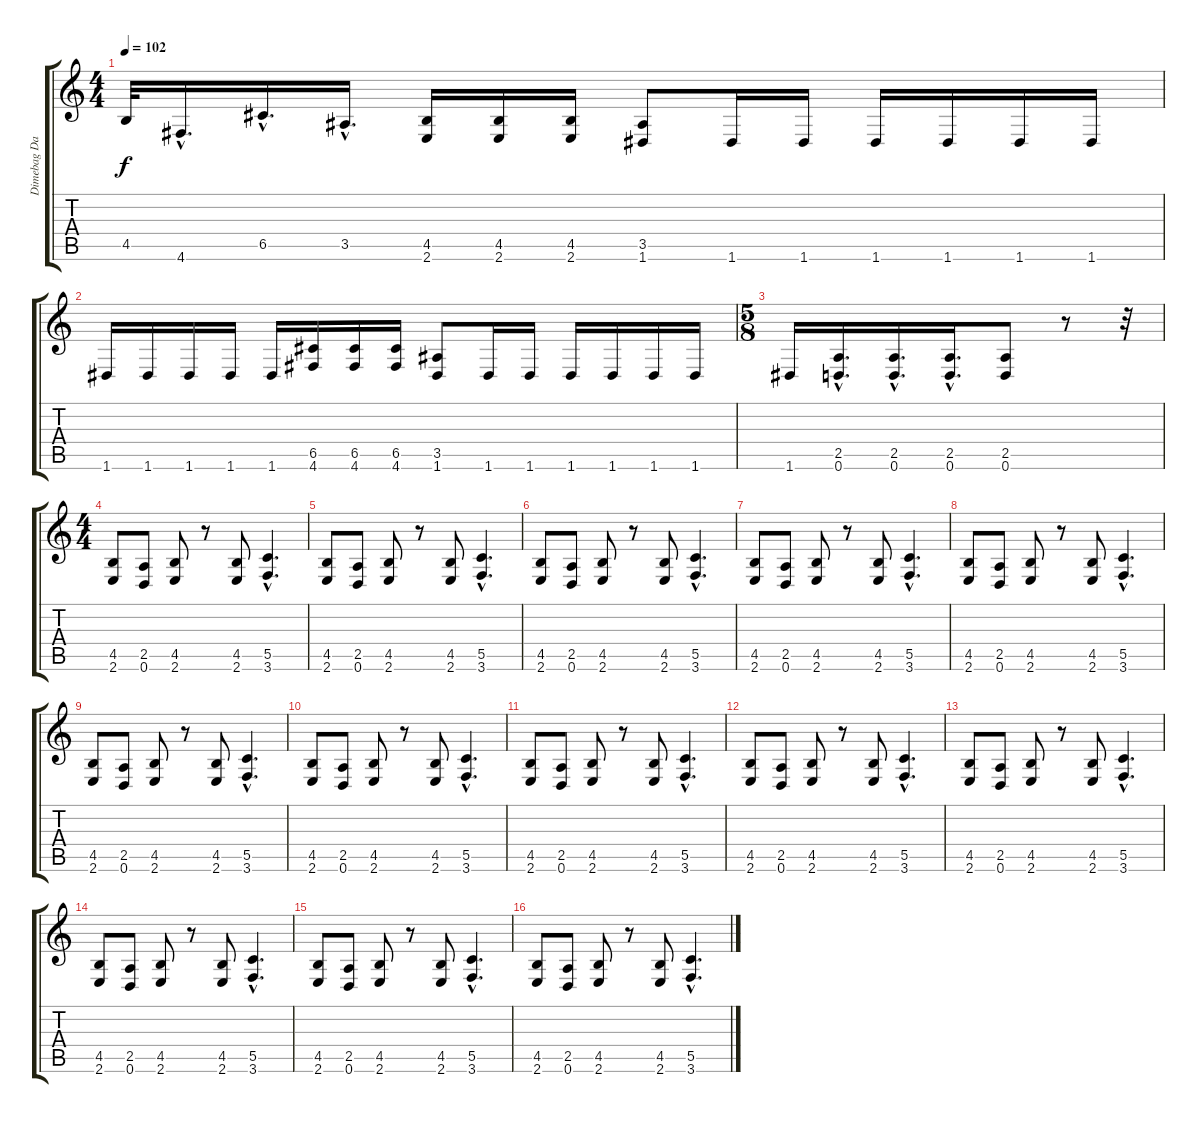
\track ("Dimebag Darrell" "Dimebag Da") {instrument distortionguitar}
\staff {score tabs}
\tuning (D4 A3 F3 C3 G2 D2) {hide}
\ts (4 4)
\tempo 102
\clef g2
\ks c
4.5{t}.32{dy f} 4.6{hac}.16{d} 6.5{hac}.16{d} 3.5{hac}.16{d} (4.5 2.6).16 (4.5 2.6).16 (4.5 2.6).16 (3.5 1.6).8 1.6.16 1.6.16 1.6.16 1.6.16 1.6.16 1.6.16 |
1.6.16 1.6.16 1.6.16 1.6.16 1.6.16 (6.5 4.6).16 (6.5 4.6).16 (6.5 4.6).16 (3.5 1.6).8 1.6.16 1.6.16 1.6.16 1.6.16 1.6.16 1.6.16 |
\ts (5 8)
1.6.16 (2.5{hac} 0.6{hac}).16{d} (2.5{hac} 0.6{hac}).16{d} (2.5{hac} 0.6{hac}).16{d} (2.5 0.6).8 r.8 r.32 |
\ts (4 4)
(4.5 2.6).8 (2.5 0.6).8 (4.5 2.6).8 r.8 (4.5 2.6).8 (5.5{hac} 3.6{hac}).4{d} |
(4.5 2.6).8 (2.5 0.6).8 (4.5 2.6).8 r.8 (4.5 2.6).8 (5.5{hac} 3.6{hac}).4{d} |
(4.5 2.6).8 (2.5 0.6).8 (4.5 2.6).8 r.8 (4.5 2.6).8 (5.5{hac} 3.6{hac}).4{d} |
(4.5 2.6).8 (2.5 0.6).8 (4.5 2.6).8 r.8 (4.5 2.6).8 (5.5{hac} 3.6{hac}).4{d} |
(4.5 2.6).8 (2.5 0.6).8 (4.5 2.6).8 r.8 (4.5 2.6).8 (5.5{hac} 3.6{hac}).4{d} |
(4.5 2.6).8 (2.5 0.6).8 (4.5 2.6).8 r.8 (4.5 2.6).8 (5.5{hac} 3.6{hac}).4{d} |
(4.5 2.6).8 (2.5 0.6).8 (4.5 2.6).8 r.8 (4.5 2.6).8 (5.5{hac} 3.6{hac}).4{d} |
(4.5 2.6).8 (2.5 0.6).8 (4.5 2.6).8 r.8 (4.5 2.6).8 (5.5{hac} 3.6{hac}).4{d} |
(4.5 2.6).8 (2.5 0.6).8 (4.5 2.6).8 r.8 (4.5 2.6).8 (5.5{hac} 3.6{hac}).4{d} |
(4.5 2.6).8 (2.5 0.6).8 (4.5 2.6).8 r.8 (4.5 2.6).8 (5.5{hac} 3.6{hac}).4{d} |
(4.5 2.6).8 (2.5 0.6).8 (4.5 2.6).8 r.8 (4.5 2.6).8 (5.5{hac} 3.6{hac}).4{d} |
(4.5 2.6).8 (2.5 0.6).8 (4.5 2.6).8 r.8 (4.5 2.6).8 (5.5{hac} 3.6{hac}).4{d} |
(4.5 2.6).8 (2.5 0.6).8 (4.5 2.6).8 r.8 (4.5 2.6).8 (5.5{hac} 3.6{hac}).4{d}
